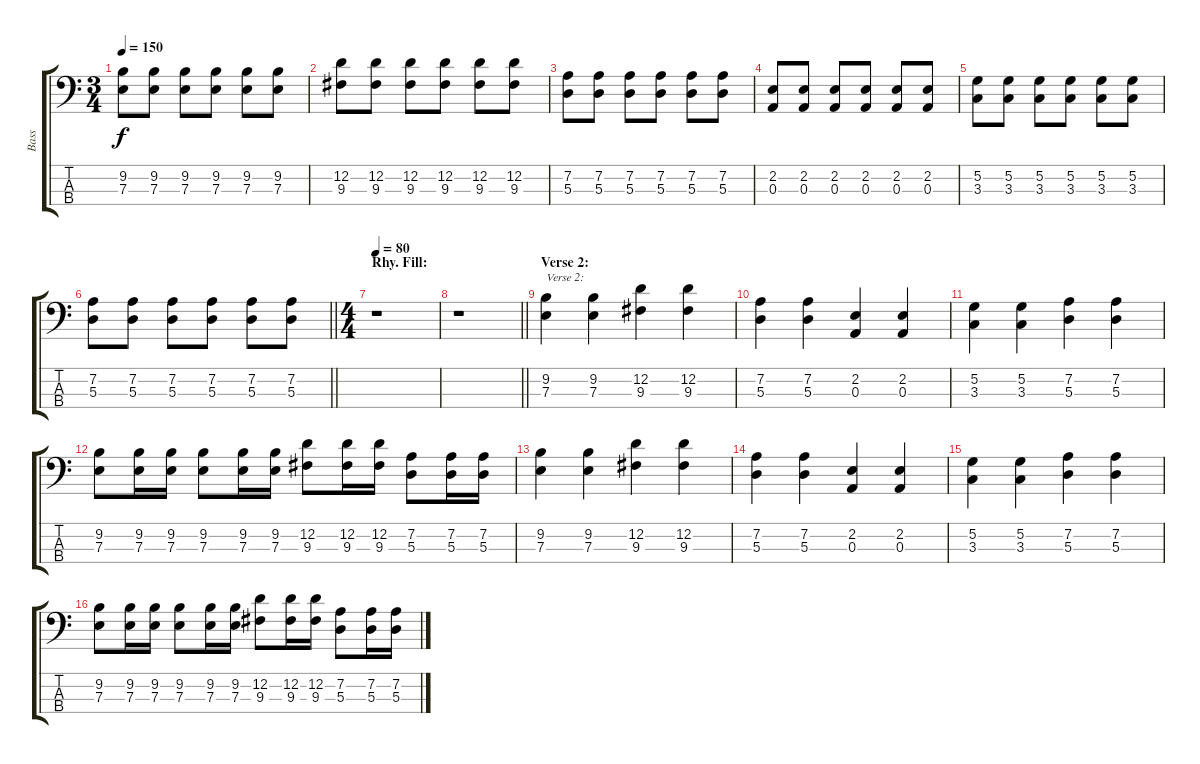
\track ("Bass" "Bass") {instrument electricbassfinger}
\staff {score tabs}
\tuning (G2 D2 A1 E1) {hide}
\ts (3 4)
\tempo 150
\clef f4
\ks c
(9.2 7.3).8{dy f} (9.2 7.3).8 (9.2 7.3).8 (9.2 7.3).8 (9.2 7.3).8 (9.2 7.3).8 |
(12.2 9.3).8 (12.2 9.3).8 (12.2 9.3).8 (12.2 9.3).8 (12.2 9.3).8 (12.2 9.3).8 |
(7.2 5.3).8 (7.2 5.3).8 (7.2 5.3).8 (7.2 5.3).8 (7.2 5.3).8 (7.2 5.3).8 |
(2.2 0.3).8 (2.2 0.3).8 (2.2 0.3).8 (2.2 0.3).8 (2.2 0.3).8 (2.2 0.3).8 |
(5.2 3.3).8 (5.2 3.3).8 (5.2 3.3).8 (5.2 3.3).8 (5.2 3.3).8 (5.2 3.3).8 |
\barLineRight lightlight
(7.2 5.3).8 (7.2 5.3).8 (7.2 5.3).8 (7.2 5.3).8 (7.2 5.3).8 (7.2 5.3).8 |
\ts (4 4)
\section ("" "Rhy. Fill:")
\tempo 80
r.1 |
\barLineRight lightlight
r.1 |
\section ("" "Verse 2:")
(9.2 7.3).4{txt "Verse 2:"} (9.2 7.3).4 (12.2 9.3).4 (12.2 9.3).4 |
(7.2 5.3).4 (7.2 5.3).4 (2.2 0.3).4 (2.2 0.3).4 |
(5.2 3.3).4 (5.2 3.3).4 (7.2 5.3).4 (7.2 5.3).4 |
(9.2 7.3).8 (9.2 7.3).16 (9.2 7.3).16 (9.2 7.3).8 (9.2 7.3).16 (9.2 7.3).16 (12.2 9.3).8 (12.2 9.3).16 (12.2 9.3).16 (7.2 5.3).8 (7.2 5.3).16 (7.2 5.3).16 |
(9.2 7.3).4 (9.2 7.3).4 (12.2 9.3).4 (12.2 9.3).4 |
(7.2 5.3).4 (7.2 5.3).4 (2.2 0.3).4 (2.2 0.3).4 |
(5.2 3.3).4 (5.2 3.3).4 (7.2 5.3).4 (7.2 5.3).4 |
(9.2 7.3).8 (9.2 7.3).16 (9.2 7.3).16 (9.2 7.3).8 (9.2 7.3).16 (9.2 7.3).16 (12.2 9.3).8 (12.2 9.3).16 (12.2 9.3).16 (7.2 5.3).8 (7.2 5.3).16 (7.2 5.3).16
